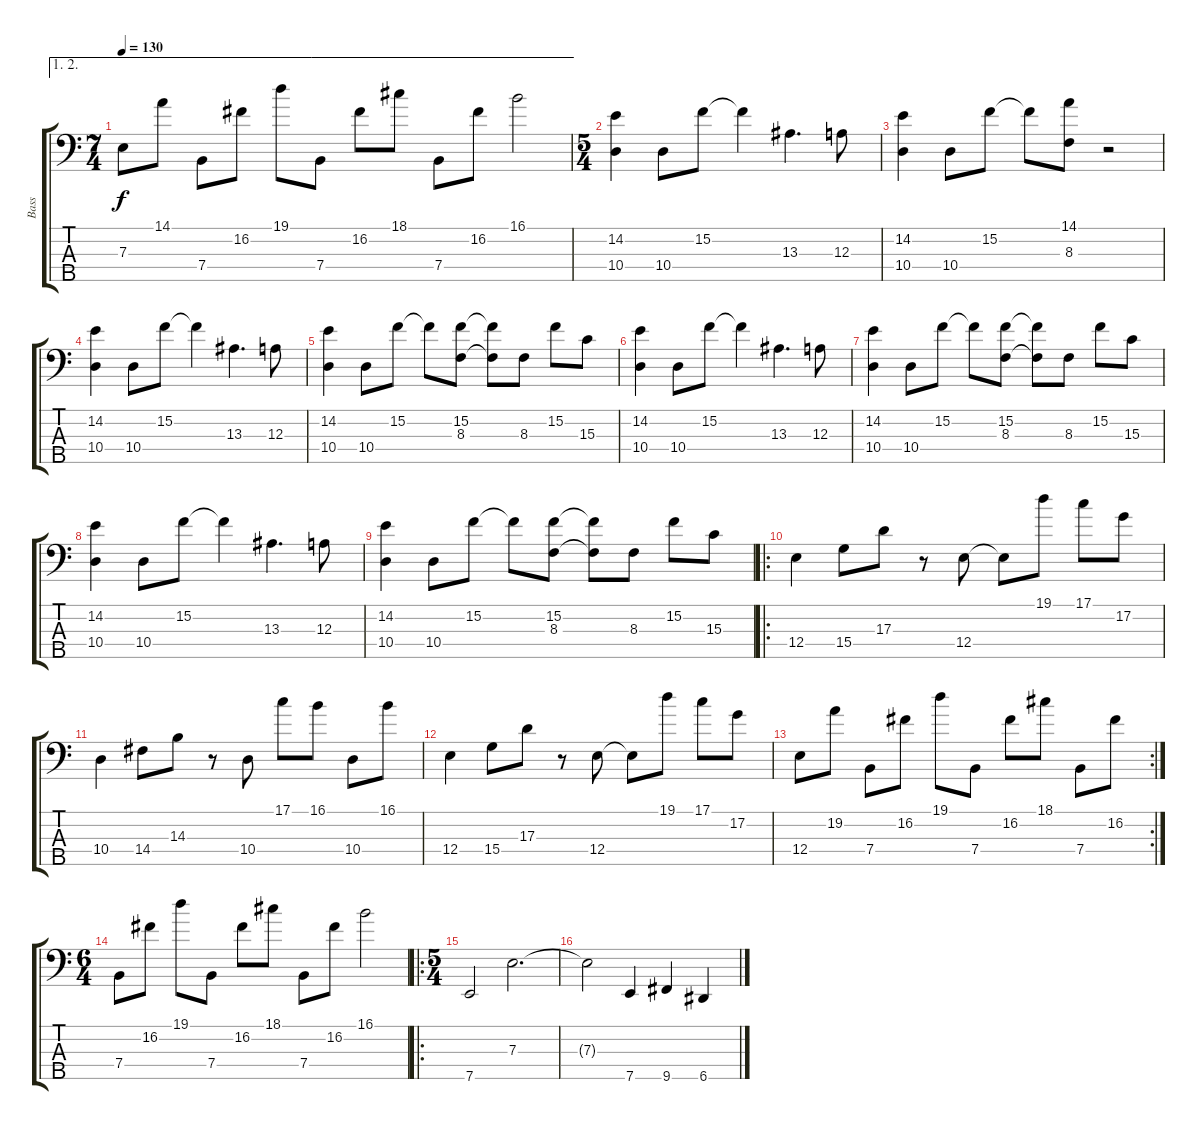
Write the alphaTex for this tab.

\track ("Bass" "Bass") {instrument electricbassfinger}
\staff {score tabs}
\tuning (G2 D2 A1 E1 A0) {hide}
\ae (1 2)
\ts (7 4)
\tempo 130
\clef f4
\ks c
7.3.8{dy f} 14.1.8 7.4.8 16.2.8 19.1.8 7.4.8 16.2.8 18.1.8 7.4.8 16.2.8 16.1.2 |
\ts (5 4)
(14.2 10.4).4 10.4.8 15.2.8 15.2{t}.4 13.3.4{d} 12.3.8 |
(14.2 10.4).4 10.4.8 15.2.8 15.2{t}.8 (14.1 8.3).8 r.2 |
(14.2 10.4).4 10.4.8 15.2.8 15.2{t}.4 13.3.4{d} 12.3.8 |
(14.2 10.4).4 10.4.8 15.2.8 15.2{t}.8 (15.2 8.3).8 (15.2{t} 8.3{t}).8 8.3.8 15.2.8 15.3.8 |
(14.2 10.4).4 10.4.8 15.2.8 15.2{t}.4 13.3.4{d} 12.3.8 |
(14.2 10.4).4 10.4.8 15.2.8 15.2{t}.8 (15.2 8.3).8 (15.2{t} 8.3{t}).8 8.3.8 15.2.8 15.3.8 |
(14.2 10.4).4 10.4.8 15.2.8 15.2{t}.4 13.3.4{d} 12.3.8 |
(14.2 10.4).4 10.4.8 15.2.8 15.2{t}.8 (15.2 8.3).8 (15.2{t} 8.3{t}).8 8.3.8 15.2.8 15.3.8 |
\ro
12.4.4 15.4.8 17.3.8 r.8 12.4.8 12.4{t}.8 19.1.8 17.1.8 17.2.8 |
10.4.4 14.4.8 14.3.8 r.8 10.4.8 17.1.8 16.1.8 10.4.8 16.1.8 |
12.4.4 15.4.8 17.3.8 r.8 12.4.8 12.4{t}.8 19.1.8 17.1.8 17.2.8 |
\rc 2
12.4.8 19.2.8 7.4.8 16.2.8 19.1.8 7.4.8 16.2.8 18.1.8 7.4.8 16.2.8 |
\ts (6 4)
7.4.8 16.2.8 19.1.8 7.4.8 16.2.8 18.1.8 7.4.8 16.2.8 16.1.2 |
\ro
\ts (5 4)
7.5.2 7.3.2{d} |
7.3{t}.2 7.5.4 9.5.4 6.5.4
